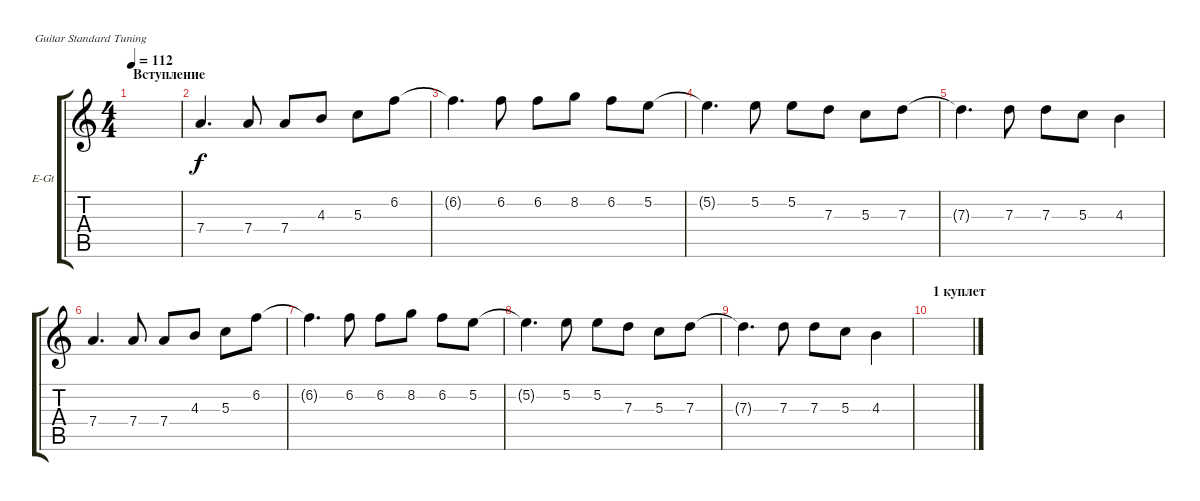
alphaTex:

\defaultSystemsLayout 4
\bracketExtendMode groupsimilarinstruments
\firstSystemTrackNameOrientation horizontal
\otherSystemsTrackNameOrientation horizontal
\track ("Electric Guitar" "E-Gt") {instrument overdrivenguitar}
\staff {score tabs}
\tuning (E4 B3 G3 D3 A2 E2)
\ts (4 4)
\section ("" "Вступление")
\tempo 112
\clef g2
\ks c
|
7.4.4{d} 7.4.8 7.4.8 4.3.8 5.3.8 6.2.8 |
6.2{t}.4{d} 6.2.8 6.2.8 8.2.8 6.2.8 5.2.8 |
5.2{t}.4{d} 5.2.8 5.2.8 7.3.8 5.3.8 7.3.8 |
7.3{t}.4{d} 7.3.8 7.3.8 5.3.8 4.3.4 |
7.4.4{d} 7.4.8 7.4.8 4.3.8 5.3.8 6.2.8 |
6.2{t}.4{d} 6.2.8 6.2.8 8.2.8 6.2.8 5.2.8 |
5.2{t}.4{d} 5.2.8 5.2.8 7.3.8 5.3.8 7.3.8 |
7.3{t}.4{d} 7.3.8 7.3.8 5.3.8 4.3.4 |
\section ("" "1 куплет")
